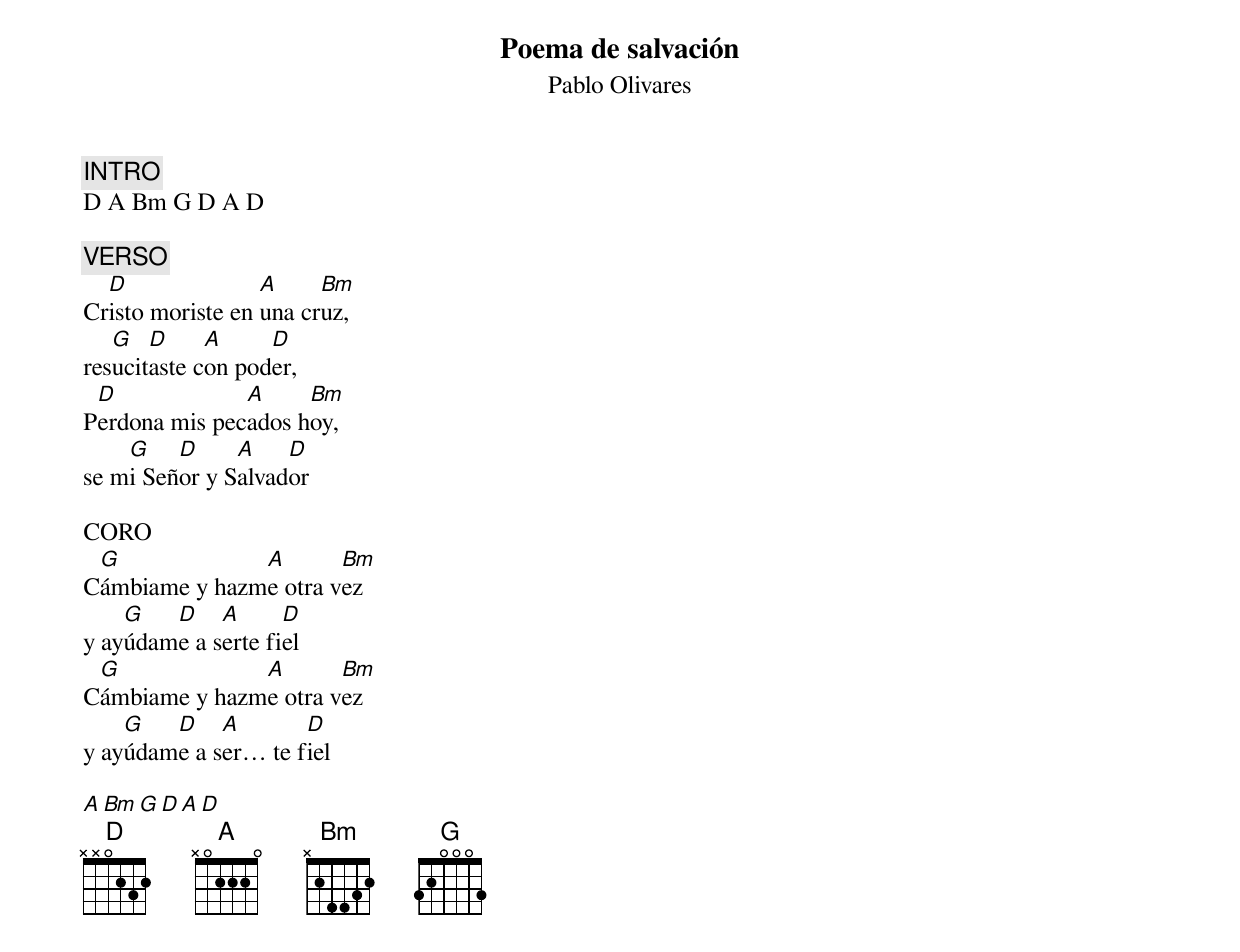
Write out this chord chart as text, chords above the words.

Poema de salvación
Pablo Olivares
INTRO
D A Bm G D A D

VERSO
  D               A     Bm
Cristo moriste en una cruz,
   G   D     A     D
resucitaste con poder,
 D             A     Bm
Perdona mis pecados hoy,
    G    D     A    D
se mi Señor y Salvador

CORO
 G             A       Bm
Cámbiame y hazme otra vez
    G   D    A      D
y ayúdame a serte fiel
 G             A       Bm
Cámbiame y hazme otra vez
    G   D    A       D
y ayúdame a ser te fiel

A Bm G D A D
